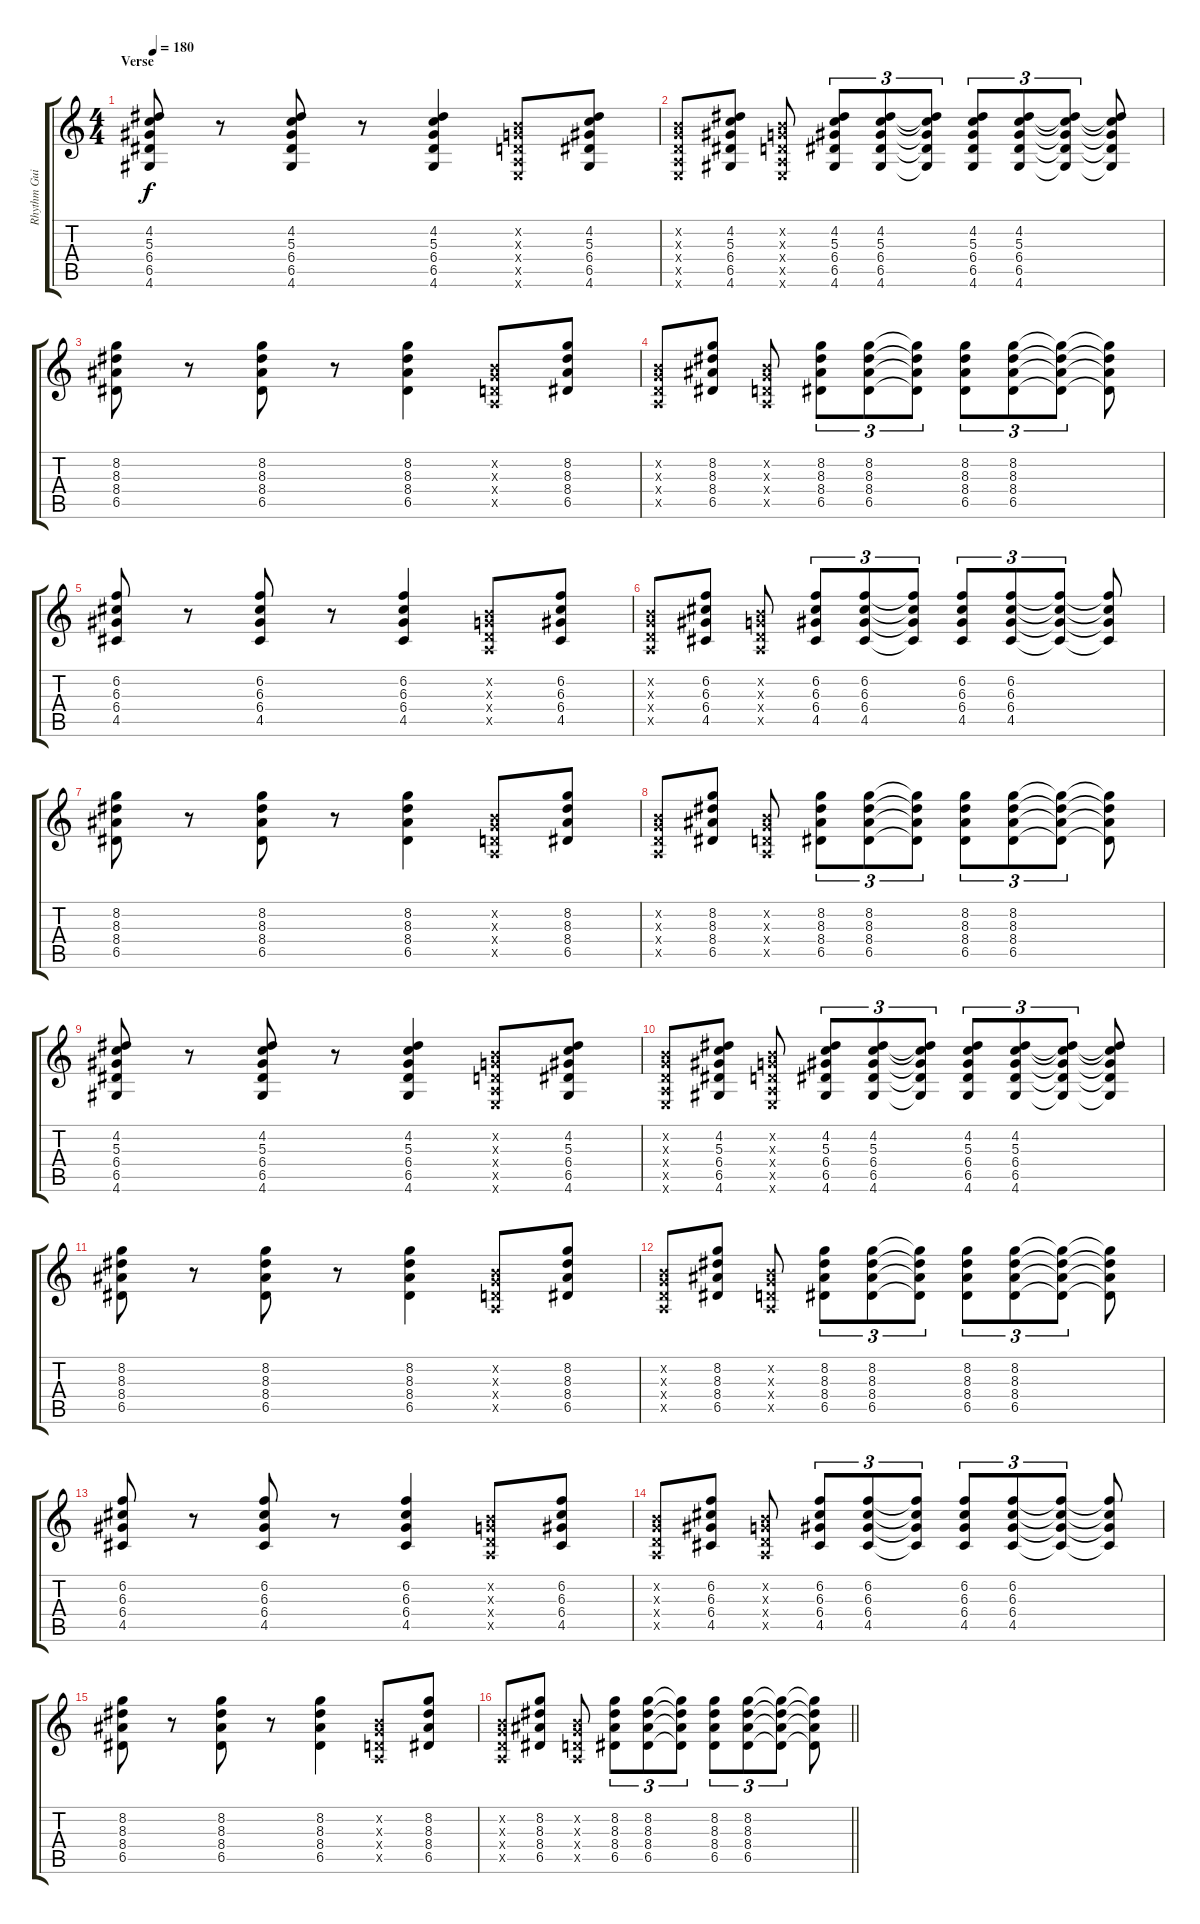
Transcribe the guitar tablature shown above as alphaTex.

\track ("Rhythm Guitar" "Rhythm Gui") {instrument overdrivenguitar}
\staff {score tabs}
\tuning (E4 B3 G3 D3 A2 E2) {hide}
\ts (4 4)
\section ("" "Verse")
\tempo 180
\clef g2
\ks c
(4.2 5.3 6.4 6.5 4.6).8{dy f volume 7} r.8 (4.2 5.3 6.4 6.5 4.6).8 r.8 (4.2 5.3 6.4 6.5 4.6).4 (0.2{x} 0.3{x} 0.4{x} 0.5{x} 0.6{x}).8 (4.2 5.3 6.4 6.5 4.6).8 |
(0.2{x} 0.3{x} 0.4{x} 0.5{x} 0.6{x}).8 (4.2 5.3 6.4 6.5 4.6).8 (0.2{x} 0.3{x} 0.4{x} 0.5{x} 0.6{x}).8 (4.2 5.3 6.4 6.5 4.6).8{tu (3 2)} (4.2 5.3 6.4 6.5 4.6).8{tu (3 2)} (4.2{t} 5.3{t} 6.4{t} 6.5{t} 4.6{t}).8{tu (3 2)} (4.2 5.3 6.4 6.5 4.6).8{tu (3 2)} (4.2 5.3 6.4 6.5 4.6).8{tu (3 2)} (4.2{t} 5.3{t} 6.4{t} 6.5{t} 4.6{t}).8{tu (3 2)} (4.2{t} 5.3{t} 6.4{t} 6.5{t} 4.6{t}).8 |
(8.2 8.3 8.4 6.5).8 r.8 (8.2 8.3 8.4 6.5).8 r.8 (8.2 8.3 8.4 6.5).4 (0.2{x} 0.3{x} 0.4{x} 0.5{x}).8 (8.2 8.3 8.4 6.5).8 |
(0.2{x} 0.3{x} 0.4{x} 0.5{x}).8 (8.2 8.3 8.4 6.5).8 (0.2{x} 0.3{x} 0.4{x} 0.5{x}).8 (8.2 8.3 8.4 6.5).8{tu (3 2)} (8.2 8.3 8.4 6.5).8{tu (3 2)} (8.2{t} 8.3{t} 8.4{t} 6.5{t}).8{tu (3 2)} (8.2 8.3 8.4 6.5).8{tu (3 2)} (8.2 8.3 8.4 6.5).8{tu (3 2)} (8.2{t} 8.3{t} 8.4{t} 6.5{t}).8{tu (3 2)} (8.2{t} 8.3{t} 8.4{t} 6.5{t}).8 |
(6.2 6.3 6.4 4.5).8 r.8 (6.2 6.3 6.4 4.5).8 r.8 (6.2 6.3 6.4 4.5).4 (0.2{x} 0.3{x} 0.4{x} 0.5{x}).8 (6.2 6.3 6.4 4.5).8 |
(0.2{x} 0.3{x} 0.4{x} 0.5{x}).8 (6.2 6.3 6.4 4.5).8 (0.2{x} 0.3{x} 0.4{x} 0.5{x}).8 (6.2 6.3 6.4 4.5).8{tu (3 2)} (6.2 6.3 6.4 4.5).8{tu (3 2)} (6.2{t} 6.3{t} 6.4{t} 4.5{t}).8{tu (3 2)} (6.2 6.3 6.4 4.5).8{tu (3 2)} (6.2 6.3 6.4 4.5).8{tu (3 2)} (6.2{t} 6.3{t} 6.4{t} 4.5{t}).8{tu (3 2)} (6.2{t} 6.3{t} 6.4{t} 4.5{t}).8 |
(8.2 8.3 8.4 6.5).8 r.8 (8.2 8.3 8.4 6.5).8 r.8 (8.2 8.3 8.4 6.5).4 (0.2{x} 0.3{x} 0.4{x} 0.5{x}).8 (8.2 8.3 8.4 6.5).8 |
(0.2{x} 0.3{x} 0.4{x} 0.5{x}).8 (8.2 8.3 8.4 6.5).8 (0.2{x} 0.3{x} 0.4{x} 0.5{x}).8 (8.2 8.3 8.4 6.5).8{tu (3 2)} (8.2 8.3 8.4 6.5).8{tu (3 2)} (8.2{t} 8.3{t} 8.4{t} 6.5{t}).8{tu (3 2)} (8.2 8.3 8.4 6.5).8{tu (3 2)} (8.2 8.3 8.4 6.5).8{tu (3 2)} (8.2{t} 8.3{t} 8.4{t} 6.5{t}).8{tu (3 2)} (8.2{t} 8.3{t} 8.4{t} 6.5{t}).8 |
(4.2 5.3 6.4 6.5 4.6).8{volume 7} r.8 (4.2 5.3 6.4 6.5 4.6).8 r.8 (4.2 5.3 6.4 6.5 4.6).4 (0.2{x} 0.3{x} 0.4{x} 0.5{x} 0.6{x}).8 (4.2 5.3 6.4 6.5 4.6).8 |
(0.2{x} 0.3{x} 0.4{x} 0.5{x} 0.6{x}).8 (4.2 5.3 6.4 6.5 4.6).8 (0.2{x} 0.3{x} 0.4{x} 0.5{x} 0.6{x}).8 (4.2 5.3 6.4 6.5 4.6).8{tu (3 2)} (4.2 5.3 6.4 6.5 4.6).8{tu (3 2)} (4.2{t} 5.3{t} 6.4{t} 6.5{t} 4.6{t}).8{tu (3 2)} (4.2 5.3 6.4 6.5 4.6).8{tu (3 2)} (4.2 5.3 6.4 6.5 4.6).8{tu (3 2)} (4.2{t} 5.3{t} 6.4{t} 6.5{t} 4.6{t}).8{tu (3 2)} (4.2{t} 5.3{t} 6.4{t} 6.5{t} 4.6{t}).8 |
(8.2 8.3 8.4 6.5).8 r.8 (8.2 8.3 8.4 6.5).8 r.8 (8.2 8.3 8.4 6.5).4 (0.2{x} 0.3{x} 0.4{x} 0.5{x}).8 (8.2 8.3 8.4 6.5).8 |
(0.2{x} 0.3{x} 0.4{x} 0.5{x}).8 (8.2 8.3 8.4 6.5).8 (0.2{x} 0.3{x} 0.4{x} 0.5{x}).8 (8.2 8.3 8.4 6.5).8{tu (3 2)} (8.2 8.3 8.4 6.5).8{tu (3 2)} (8.2{t} 8.3{t} 8.4{t} 6.5{t}).8{tu (3 2)} (8.2 8.3 8.4 6.5).8{tu (3 2)} (8.2 8.3 8.4 6.5).8{tu (3 2)} (8.2{t} 8.3{t} 8.4{t} 6.5{t}).8{tu (3 2)} (8.2{t} 8.3{t} 8.4{t} 6.5{t}).8 |
(6.2 6.3 6.4 4.5).8 r.8 (6.2 6.3 6.4 4.5).8 r.8 (6.2 6.3 6.4 4.5).4 (0.2{x} 0.3{x} 0.4{x} 0.5{x}).8 (6.2 6.3 6.4 4.5).8 |
(0.2{x} 0.3{x} 0.4{x} 0.5{x}).8 (6.2 6.3 6.4 4.5).8 (0.2{x} 0.3{x} 0.4{x} 0.5{x}).8 (6.2 6.3 6.4 4.5).8{tu (3 2)} (6.2 6.3 6.4 4.5).8{tu (3 2)} (6.2{t} 6.3{t} 6.4{t} 4.5{t}).8{tu (3 2)} (6.2 6.3 6.4 4.5).8{tu (3 2)} (6.2 6.3 6.4 4.5).8{tu (3 2)} (6.2{t} 6.3{t} 6.4{t} 4.5{t}).8{tu (3 2)} (6.2{t} 6.3{t} 6.4{t} 4.5{t}).8 |
(8.2 8.3 8.4 6.5).8 r.8 (8.2 8.3 8.4 6.5).8 r.8 (8.2 8.3 8.4 6.5).4 (0.2{x} 0.3{x} 0.4{x} 0.5{x}).8 (8.2 8.3 8.4 6.5).8 |
\barLineRight lightlight
(0.2{x} 0.3{x} 0.4{x} 0.5{x}).8 (8.2 8.3 8.4 6.5).8 (0.2{x} 0.3{x} 0.4{x} 0.5{x}).8 (8.2 8.3 8.4 6.5).8{tu (3 2)} (8.2 8.3 8.4 6.5).8{tu (3 2)} (8.2{t} 8.3{t} 8.4{t} 6.5{t}).8{tu (3 2)} (8.2 8.3 8.4 6.5).8{tu (3 2)} (8.2 8.3 8.4 6.5).8{tu (3 2)} (8.2{t} 8.3{t} 8.4{t} 6.5{t}).8{tu (3 2)} (8.2{t} 8.3{t} 8.4{t} 6.5{t}).8
